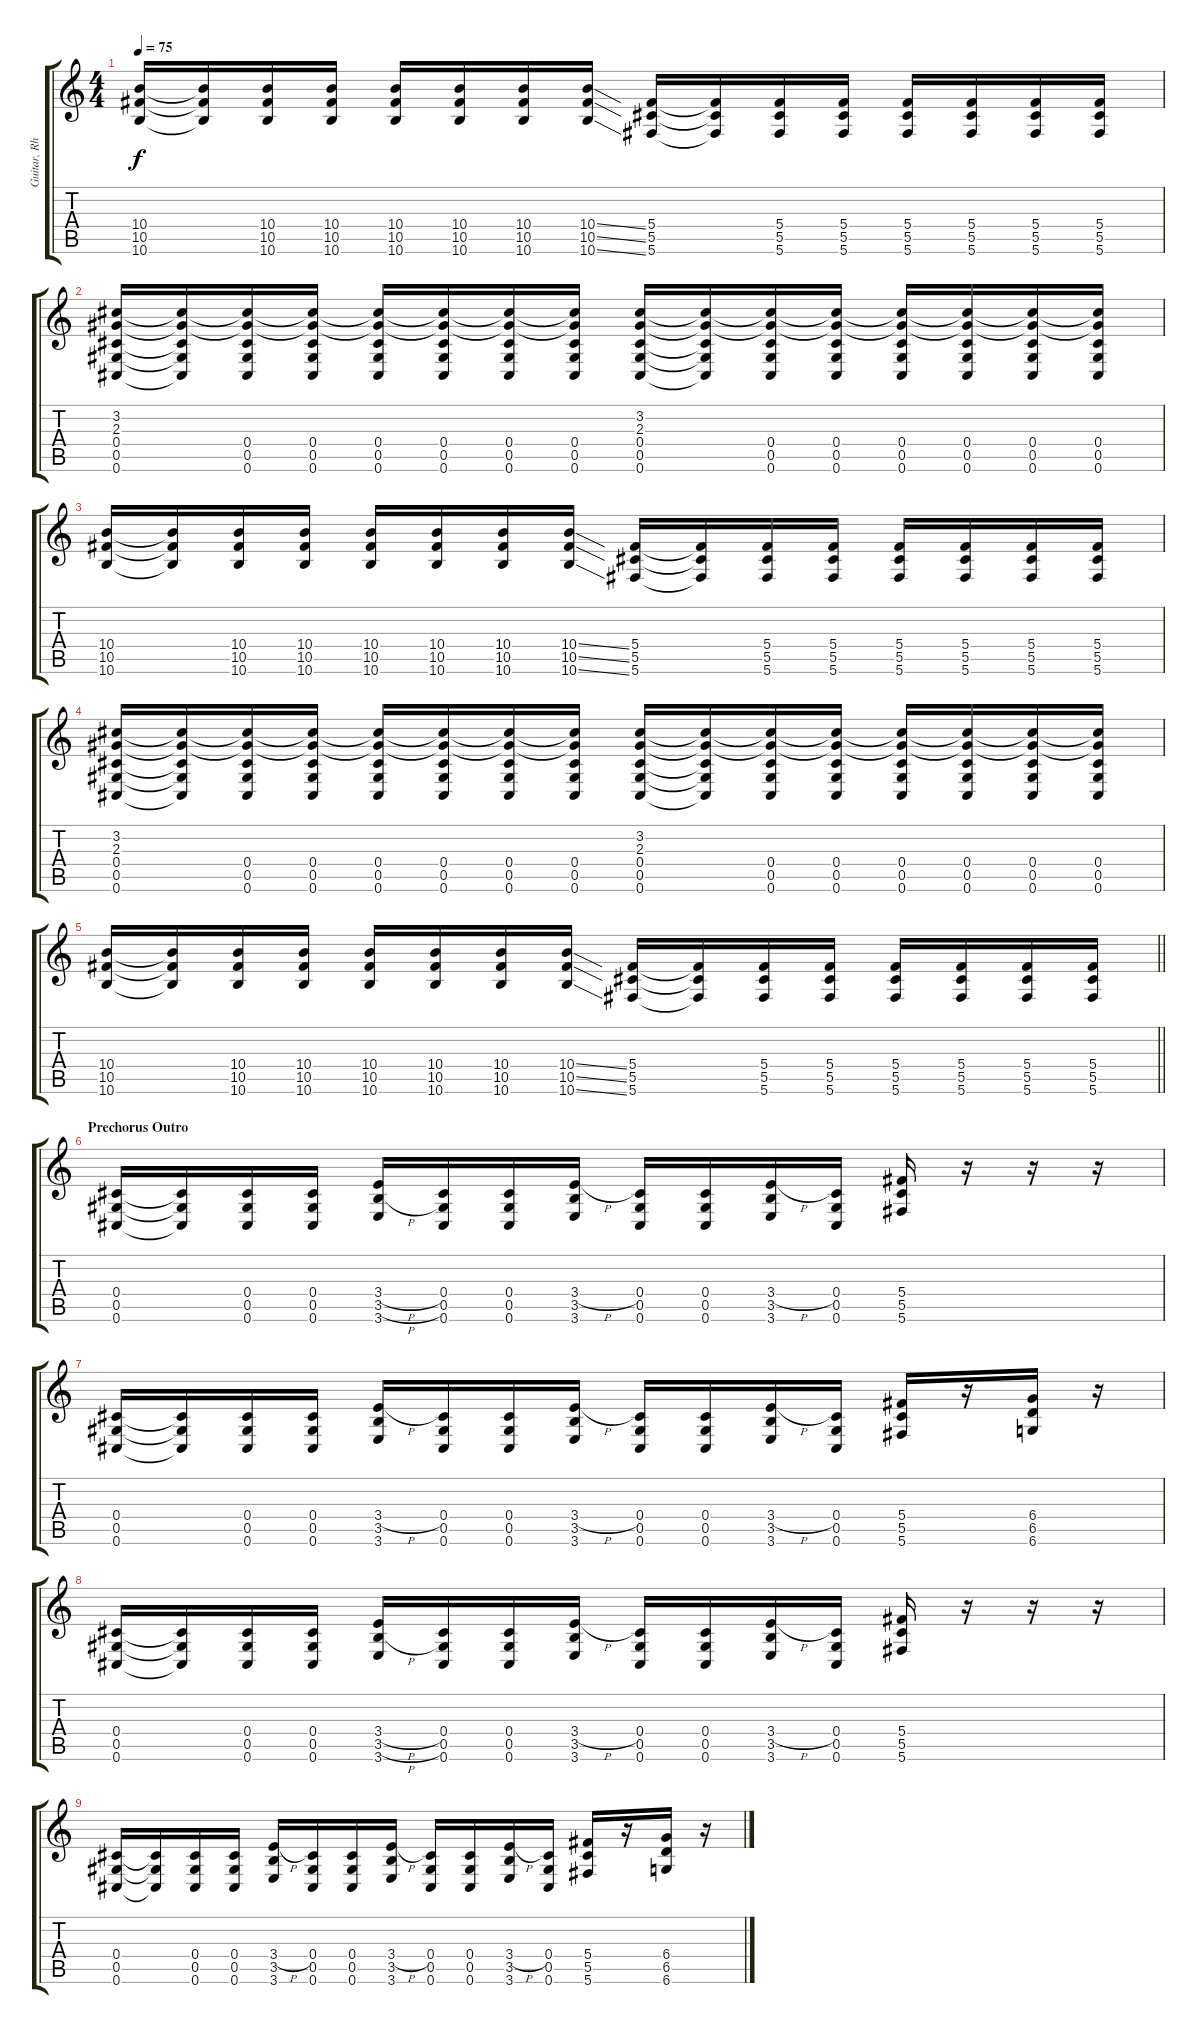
\track ("Guitar, Rhythm" "Guitar, Rh") {instrument overdrivenguitar}
\staff {score tabs}
\tuning (Eb4 Bb3 Gb3 Db3 Ab2 Db2) {hide}
\ts (4 4)
\tempo 75
\clef g2
\ks c
(10.4 10.5 10.6).16{dy f} (10.4{t} 10.5{t} 10.6{t}).16 (10.4 10.5 10.6).16 (10.4 10.5 10.6).16 (10.4 10.5 10.6).16 (10.4 10.5 10.6).16 (10.4 10.5 10.6).16 (10.4{ss} 10.5{ss} 10.6{ss}).16 (5.4 5.5 5.6).16 (5.4{t} 5.5{t} 5.6{t}).16 (5.4 5.5 5.6).16 (5.4 5.5 5.6).16 (5.4 5.5 5.6).16 (5.4 5.5 5.6).16 (5.4 5.5 5.6).16 (5.4 5.5 5.6).16 |
(3.2 2.3 0.4 0.5 0.6).16 (3.2{t} 2.3{t} 0.4{t} 0.5{t} 0.6{t}).16 (3.2{t} 2.3{t} 0.4 0.5 0.6).16 (3.2{t} 2.3{t} 0.4 0.5 0.6).16 (3.2{t} 2.3{t} 0.4 0.5 0.6).16 (3.2{t} 2.3{t} 0.4 0.5 0.6).16 (3.2{t} 2.3{t} 0.4 0.5 0.6).16 (3.2{t} 2.3{t} 0.4 0.5 0.6).16 (3.2 2.3 0.4 0.5 0.6).16 (3.2{t} 2.3{t} 0.4{t} 0.5{t} 0.6{t}).16 (3.2{t} 2.3{t} 0.4 0.5 0.6).16 (3.2{t} 2.3{t} 0.4 0.5 0.6).16 (3.2{t} 2.3{t} 0.4 0.5 0.6).16 (3.2{t} 2.3{t} 0.4 0.5 0.6).16 (3.2{t} 2.3{t} 0.4 0.5 0.6).16 (3.2{t} 2.3{t} 0.4 0.5 0.6).16 |
(10.4 10.5 10.6).16 (10.4{t} 10.5{t} 10.6{t}).16 (10.4 10.5 10.6).16 (10.4 10.5 10.6).16 (10.4 10.5 10.6).16 (10.4 10.5 10.6).16 (10.4 10.5 10.6).16 (10.4{ss} 10.5{ss} 10.6{ss}).16 (5.4 5.5 5.6).16 (5.4{t} 5.5{t} 5.6{t}).16 (5.4 5.5 5.6).16 (5.4 5.5 5.6).16 (5.4 5.5 5.6).16 (5.4 5.5 5.6).16 (5.4 5.5 5.6).16 (5.4 5.5 5.6).16 |
(3.2 2.3 0.4 0.5 0.6).16 (3.2{t} 2.3{t} 0.4{t} 0.5{t} 0.6{t}).16 (3.2{t} 2.3{t} 0.4 0.5 0.6).16 (3.2{t} 2.3{t} 0.4 0.5 0.6).16 (3.2{t} 2.3{t} 0.4 0.5 0.6).16 (3.2{t} 2.3{t} 0.4 0.5 0.6).16 (3.2{t} 2.3{t} 0.4 0.5 0.6).16 (3.2{t} 2.3{t} 0.4 0.5 0.6).16 (3.2 2.3 0.4 0.5 0.6).16 (3.2{t} 2.3{t} 0.4{t} 0.5{t} 0.6{t}).16 (3.2{t} 2.3{t} 0.4 0.5 0.6).16 (3.2{t} 2.3{t} 0.4 0.5 0.6).16 (3.2{t} 2.3{t} 0.4 0.5 0.6).16 (3.2{t} 2.3{t} 0.4 0.5 0.6).16 (3.2{t} 2.3{t} 0.4 0.5 0.6).16 (3.2{t} 2.3{t} 0.4 0.5 0.6).16 |
\barLineRight lightlight
(10.4 10.5 10.6).16 (10.4{t} 10.5{t} 10.6{t}).16 (10.4 10.5 10.6).16 (10.4 10.5 10.6).16 (10.4 10.5 10.6).16 (10.4 10.5 10.6).16 (10.4 10.5 10.6).16 (10.4{ss} 10.5{ss} 10.6{ss}).16 (5.4 5.5 5.6).16 (5.4{t} 5.5{t} 5.6{t}).16 (5.4 5.5 5.6).16 (5.4 5.5 5.6).16 (5.4 5.5 5.6).16 (5.4 5.5 5.6).16 (5.4 5.5 5.6).16 (5.4 5.5 5.6).16 |
\section ("" "Prechorus Outro")
(0.4 0.5 0.6).16 (0.4{t} 0.5{t} 0.6{t}).16 (0.4 0.5 0.6).16 (0.4 0.5 0.6).16 (3.4{h} 3.5{h} 3.6).16 (0.4 0.5 0.6).16 (0.4 0.5 0.6).16 (3.4{h} 3.5 3.6).16 (0.4 0.5 0.6).16 (0.4 0.5 0.6).16 (3.4{h} 3.5 3.6).16 (0.4 0.5 0.6).16 (5.4 5.5 5.6).16 r.16 r.16 r.16 |
(0.4 0.5 0.6).16 (0.4{t} 0.5{t} 0.6{t}).16 (0.4 0.5 0.6).16 (0.4 0.5 0.6).16 (3.4{h} 3.5 3.6).16 (0.4 0.5 0.6).16 (0.4 0.5 0.6).16 (3.4{h} 3.5 3.6).16 (0.4 0.5 0.6).16 (0.4 0.5 0.6).16 (3.4{h} 3.5 3.6).16 (0.4 0.5 0.6).16 (5.4 5.5 5.6).16 r.16 (6.4 6.5 6.6).16 r.16 |
(0.4 0.5 0.6).16 (0.4{t} 0.5{t} 0.6{t}).16 (0.4 0.5 0.6).16 (0.4 0.5 0.6).16 (3.4{h} 3.5{h} 3.6).16 (0.4 0.5 0.6).16 (0.4 0.5 0.6).16 (3.4{h} 3.5 3.6).16 (0.4 0.5 0.6).16 (0.4 0.5 0.6).16 (3.4{h} 3.5 3.6).16 (0.4 0.5 0.6).16 (5.4 5.5 5.6).16 r.16 r.16 r.16 |
(0.4 0.5 0.6).16 (0.4{t} 0.5{t} 0.6{t}).16 (0.4 0.5 0.6).16 (0.4 0.5 0.6).16 (3.4{h} 3.5 3.6).16 (0.4 0.5 0.6).16 (0.4 0.5 0.6).16 (3.4{h} 3.5 3.6).16 (0.4 0.5 0.6).16 (0.4 0.5 0.6).16 (3.4{h} 3.5 3.6).16 (0.4 0.5 0.6).16 (5.4 5.5 5.6).16 r.16 (6.4 6.5 6.6).16 r.16
